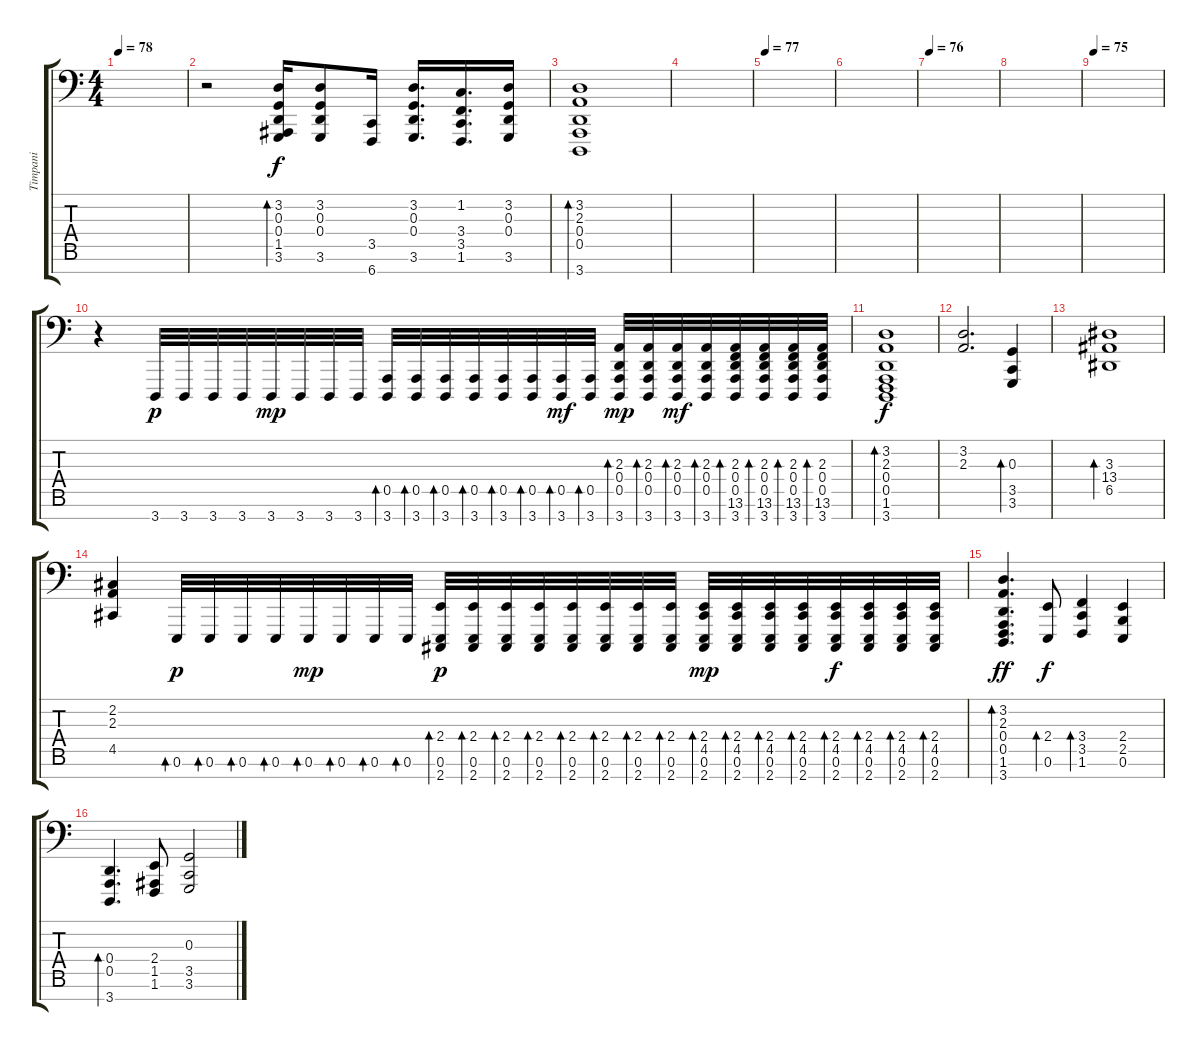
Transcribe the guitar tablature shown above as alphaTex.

\track ("Timpani" "Timpani") {instrument taikodrum}
\staff {score tabs}
\tuning (E3 B2 G2 D2 A1 E1 B0) {hide}
\ts (4 4)
\tempo 78
\clef f4
\ks c
|
r.2 (3.2 0.3 0.4 1.5 3.6).16{bd 60} (3.2 0.3 0.4 3.6).8 (3.5 6.7).16 (3.2 0.3 0.4 3.6).16{d} (1.2 3.4 3.5 1.6).16{d} (3.2 0.3 0.4 3.6).16 |
(3.2 2.3 0.4 0.5 3.7).1{bd 60} |
|
\tempo 77
|
|
\tempo 76
|
|
\tempo 75
|
r.4 3.7.32{dy p} 3.7.32 3.7.32 3.7.32 3.7.32{dy mp} 3.7.32 3.7.32 3.7.32 (0.5 3.7).32{bd 60} (0.5 3.7).32{bd 60} (0.5 3.7).32{bd 60} (0.5 3.7).32{bd 60} (0.5 3.7).32{bd 60} (0.5 3.7).32{bd 60} (0.5 3.7).32{bd 60 dy mf} (0.5 3.7).32{bd 60} (2.3 0.4 0.5 3.7).32{bd 60 dy mp} (2.3 0.4 0.5 3.7).32{bd 60} (2.3 0.4 0.5 3.7).32{bd 60 dy mf} (2.3 0.4 0.5 3.7).32{bd 60} (2.3 0.4 0.5 13.6 3.7).32{bd 60} (2.3 0.4 0.5 13.6 3.7).32{bd 60} (2.3 0.4 0.5 13.6 3.7).32{bd 60} (2.3 0.4 0.5 13.6 3.7).32{bd 60} |
(3.2 2.3 0.4 0.5 1.6 3.7).1{bd 60 dy f} |
(3.2 2.3).2{d} (0.3 3.5 3.6).4{bd 60} |
(3.3 13.4 6.5).1{bd 60} |
(2.2 2.3 4.5).4 0.6.32{bd 60 dy p} 0.6.32{bd 60} 0.6.32{bd 60} 0.6.32{bd 60} 0.6.32{bd 60 dy mp} 0.6.32{bd 60} 0.6.32{bd 60} 0.6.32{bd 60} (2.4 0.6 2.7).32{bd 60 dy p} (2.4 0.6 2.7).32{bd 60} (2.4 0.6 2.7).32{bd 60} (2.4 0.6 2.7).32{bd 60} (2.4 0.6 2.7).32{bd 60} (2.4 0.6 2.7).32{bd 60} (2.4 0.6 2.7).32{bd 60} (2.4 0.6 2.7).32{bd 60} (2.4 4.5 0.6 2.7).32{bd 60 dy mp} (2.4 4.5 0.6 2.7).32{bd 60} (2.4 4.5 0.6 2.7).32{bd 60} (2.4 4.5 0.6 2.7).32{bd 60} (2.4 4.5 0.6 2.7).32{bd 60 dy f} (2.4 4.5 0.6 2.7).32{bd 60} (2.4 4.5 0.6 2.7).32{bd 60} (2.4 4.5 0.6 2.7).32{bd 60} |
(3.2 2.3 0.4 0.5 1.6 3.7).4{d bd 60 dy ff} (2.4 0.6).8{bd 120 dy f} (3.4 3.5 1.6).4{bd 120} (2.4 2.5 0.6).4 |
(0.4 0.5 3.7).4{d bd 120} (2.4 1.5 1.6).8 (0.3 3.5 3.6).2
